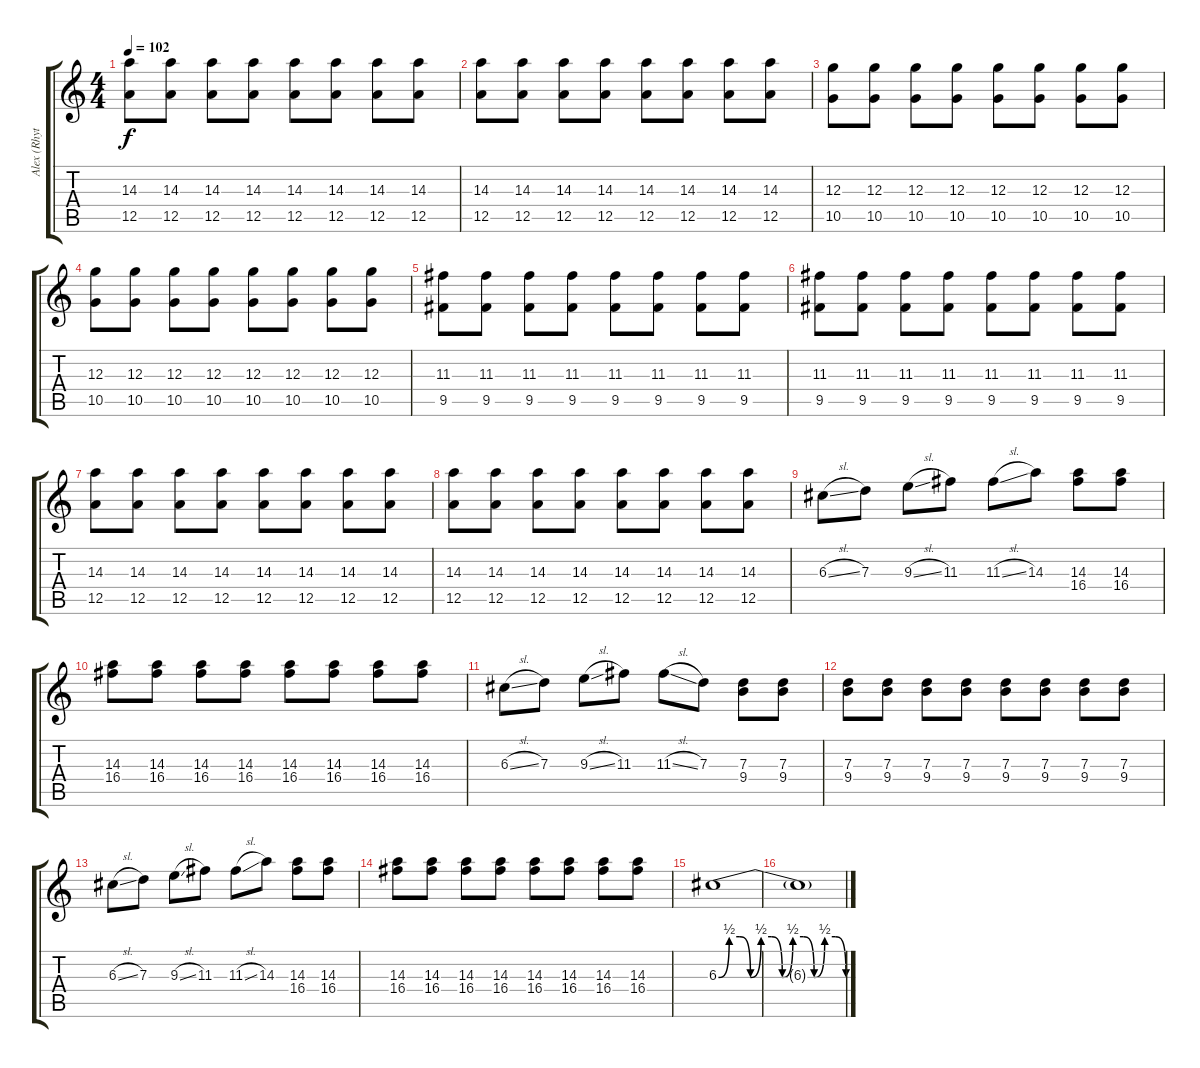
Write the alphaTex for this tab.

\track ("Alex (Rhythm)" "Alex (Rhyt") {instrument distortionguitar}
\staff {score tabs}
\tuning (E4 B3 G3 D3 A2 D2) {hide}
\ts (4 4)
\tempo 102
\clef g2
\ks c
(14.3 12.5).8{dy f} (14.3 12.5).8 (14.3 12.5).8 (14.3 12.5).8 (14.3 12.5).8 (14.3 12.5).8 (14.3 12.5).8 (14.3 12.5).8 |
(14.3 12.5).8 (14.3 12.5).8 (14.3 12.5).8 (14.3 12.5).8 (14.3 12.5).8 (14.3 12.5).8 (14.3 12.5).8 (14.3 12.5).8 |
(12.3 10.5).8 (12.3 10.5).8 (12.3 10.5).8 (12.3 10.5).8 (12.3 10.5).8 (12.3 10.5).8 (12.3 10.5).8 (12.3 10.5).8 |
(12.3 10.5).8 (12.3 10.5).8 (12.3 10.5).8 (12.3 10.5).8 (12.3 10.5).8 (12.3 10.5).8 (12.3 10.5).8 (12.3 10.5).8 |
(11.3 9.5).8 (11.3 9.5).8 (11.3 9.5).8 (11.3 9.5).8 (11.3 9.5).8 (11.3 9.5).8 (11.3 9.5).8 (11.3 9.5).8 |
(11.3 9.5).8 (11.3 9.5).8 (11.3 9.5).8 (11.3 9.5).8 (11.3 9.5).8 (11.3 9.5).8 (11.3 9.5).8 (11.3 9.5).8 |
(14.3 12.5).8 (14.3 12.5).8 (14.3 12.5).8 (14.3 12.5).8 (14.3 12.5).8 (14.3 12.5).8 (14.3 12.5).8 (14.3 12.5).8 |
(14.3 12.5).8 (14.3 12.5).8 (14.3 12.5).8 (14.3 12.5).8 (14.3 12.5).8 (14.3 12.5).8 (14.3 12.5).8 (14.3 12.5).8 |
6.3{sl}.8 7.3.8 9.3{sl}.8 11.3.8 11.3{sl}.8 14.3.8 (14.3 16.4).8 (14.3 16.4).8 |
(14.3 16.4).8 (14.3 16.4).8 (14.3 16.4).8 (14.3 16.4).8 (14.3 16.4).8 (14.3 16.4).8 (14.3 16.4).8 (14.3 16.4).8 |
6.3{sl}.8 7.3.8 9.3{sl}.8 11.3.8 11.3{sl}.8 7.3.8 (7.3 9.4).8 (7.3 9.4).8 |
(7.3 9.4).8 (7.3 9.4).8 (7.3 9.4).8 (7.3 9.4).8 (7.3 9.4).8 (7.3 9.4).8 (7.3 9.4).8 (7.3 9.4).8 |
6.3{sl}.8 7.3.8 9.3{sl}.8 11.3.8 11.3{sl}.8 14.3.8 (14.3 16.4).8 (14.3 16.4).8 |
(14.3 16.4).8 (14.3 16.4).8 (14.3 16.4).8 (14.3 16.4).8 (14.3 16.4).8 (14.3 16.4).8 (14.3 16.4).8 (14.3 16.4).8 |
6.3{be (custom 0 0 5 2 10 2 15 0 20 2 25 2 30 0 35 2 40 2 45 0 50 2 55 2 60 0)}.1 |
6.3{t}.1
